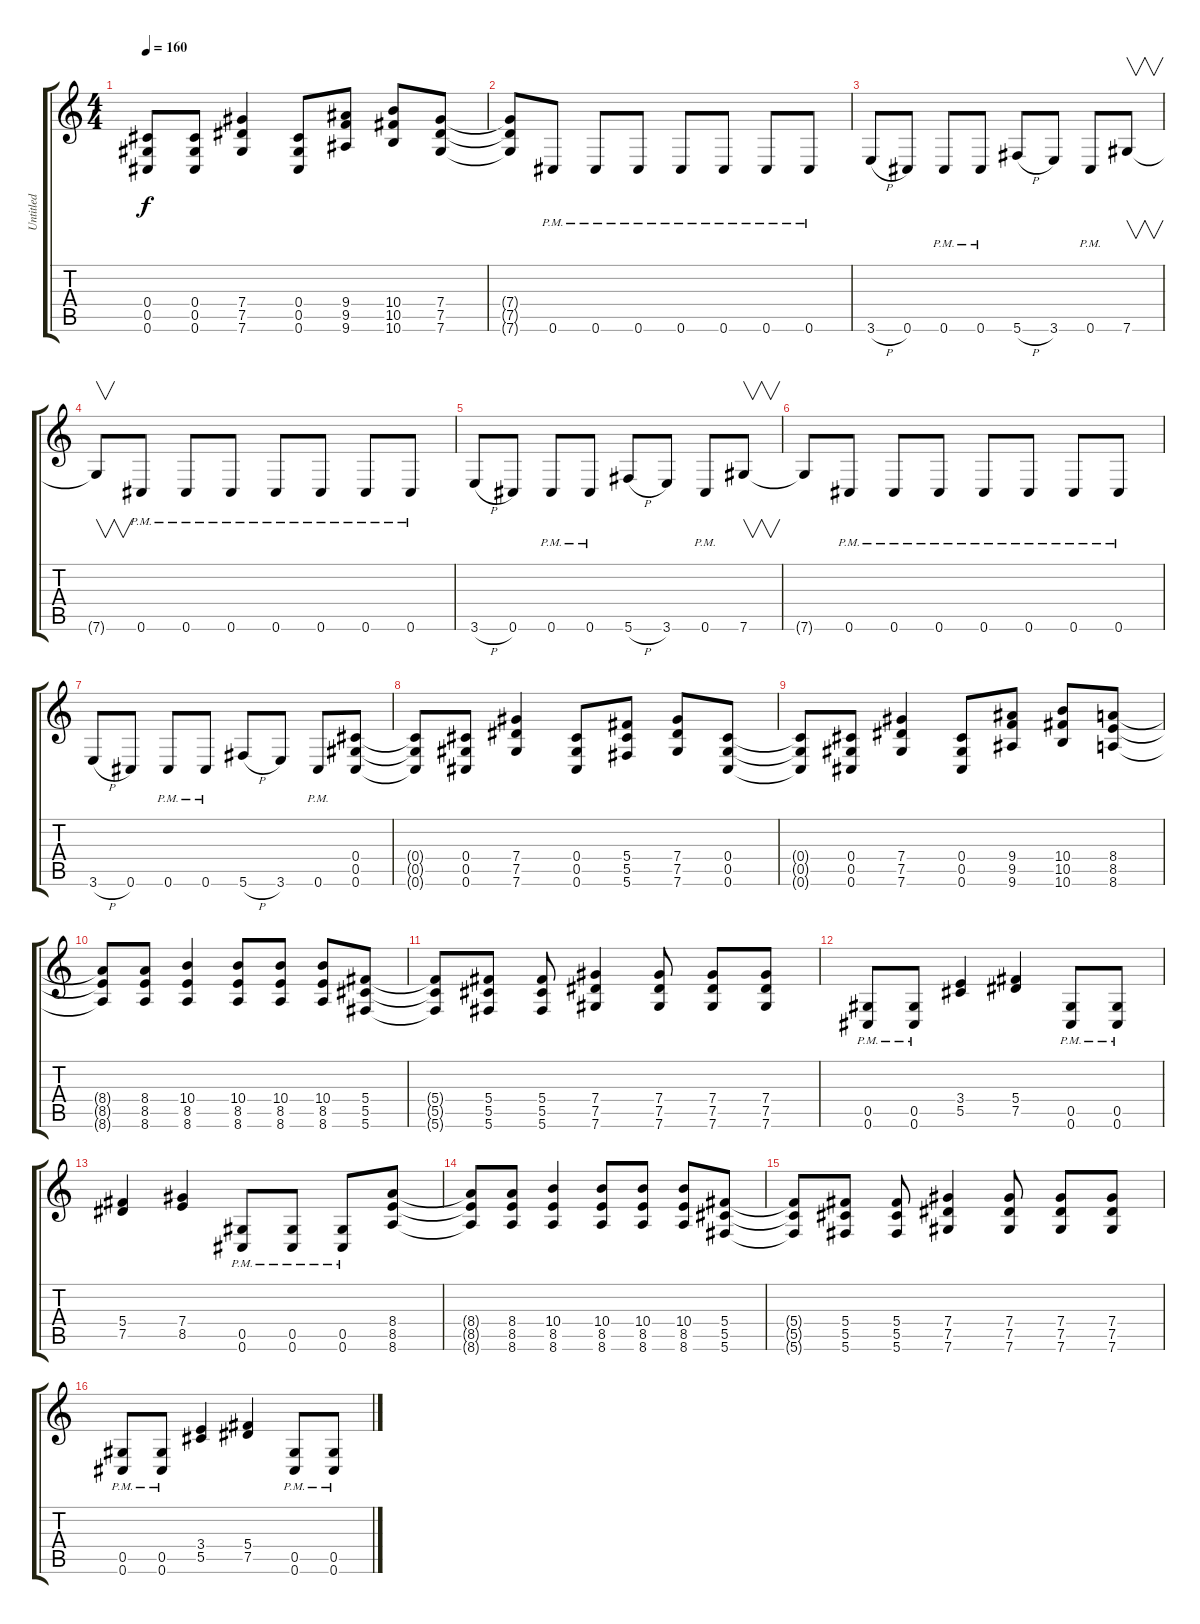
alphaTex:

\track ("Untitled" "Untitled") {instrument distortionguitar}
\staff {score tabs}
\tuning (Eb4 Bb3 Gb3 Db3 Ab2 Db2) {hide}
\ts (4 4)
\tempo 160
\clef g2
\ks c
(0.4{t} 0.5{t} 0.6{t}).8{dy f} (0.4 0.5 0.6).8 (7.4 7.5 7.6).4 (0.4 0.5 0.6).8 (9.4 9.5 9.6).8 (10.4 10.5 10.6).8 (7.4 7.5 7.6).8 |
(7.4{t} 7.5{t} 7.6{t}).8 0.6{pm}.8 0.6{pm}.8 0.6{pm}.8 0.6{pm}.8 0.6{pm}.8 0.6{pm}.8 0.6{pm}.8 |
3.6{h}.8 0.6.8 0.6{pm}.8 0.6{pm}.8 5.6{h}.8 3.6.8 0.6{pm}.8 7.6.8{v} |
7.6{t}.8{v} 0.6{pm}.8 0.6{pm}.8 0.6{pm}.8 0.6{pm}.8 0.6{pm}.8 0.6{pm}.8 0.6{pm}.8 |
3.6{h}.8 0.6.8 0.6{pm}.8 0.6{pm}.8 5.6{h}.8 3.6.8 0.6{pm}.8 7.6.8{v} |
7.6{t}.8 0.6{pm}.8 0.6{pm}.8 0.6{pm}.8 0.6{pm}.8 0.6{pm}.8 0.6{pm}.8 0.6{pm}.8 |
3.6{h}.8 0.6.8 0.6{pm}.8 0.6{pm}.8 5.6{h}.8 3.6.8 0.6{pm}.8 (0.4 0.5 0.6).8 |
(0.4{t} 0.5{t} 0.6{t}).8 (0.4 0.5 0.6).8 (7.4 7.5 7.6).4 (0.4 0.5 0.6).8 (5.4 5.5 5.6).8 (7.4 7.5 7.6).8 (0.4 0.5 0.6).8 |
(0.4{t} 0.5{t} 0.6{t}).8 (0.4 0.5 0.6).8 (7.4 7.5 7.6).4 (0.4 0.5 0.6).8 (9.4 9.5 9.6).8 (10.4 10.5 10.6).8 (8.4 8.5 8.6).8 |
(8.4{t} 8.5{t} 8.6{t}).8 (8.4 8.5 8.6).8 (10.4 8.5 8.6).4 (10.4 8.5 8.6).8 (10.4 8.5 8.6).8 (10.4 8.5 8.6).8 (5.4 5.5 5.6).8 |
(5.4{t} 5.5{t} 5.6{t}).8 (5.4 5.5 5.6).8 (5.4 5.5 5.6).8 (7.4 7.5 7.6).4 (7.4 7.5 7.6).8 (7.4 7.5 7.6).8 (7.4 7.5 7.6).8 |
(0.5{pm} 0.6{pm}).8 (0.5{pm} 0.6{pm}).8 (3.4 5.5).4 (5.4 7.5).4 (0.5{pm} 0.6{pm}).8 (0.5{pm} 0.6{pm}).8 |
(5.4 7.5).4 (7.4 8.5).4 (0.5{pm} 0.6{pm}).8 (0.5{pm} 0.6{pm}).8 (0.5{pm} 0.6{pm}).8 (8.4 8.5 8.6).8 |
(8.4{t} 8.5{t} 8.6{t}).8 (8.4 8.5 8.6).8 (10.4 8.5 8.6).4 (10.4 8.5 8.6).8 (10.4 8.5 8.6).8 (10.4 8.5 8.6).8 (5.4 5.5 5.6).8 |
(5.4{t} 5.5{t} 5.6{t}).8 (5.4 5.5 5.6).8 (5.4 5.5 5.6).8 (7.4 7.5 7.6).4 (7.4 7.5 7.6).8 (7.4 7.5 7.6).8 (7.4 7.5 7.6).8 |
(0.5{pm} 0.6{pm}).8 (0.5{pm} 0.6{pm}).8 (3.4 5.5).4 (5.4 7.5).4 (0.5{pm} 0.6{pm}).8 (0.5{pm} 0.6{pm}).8
